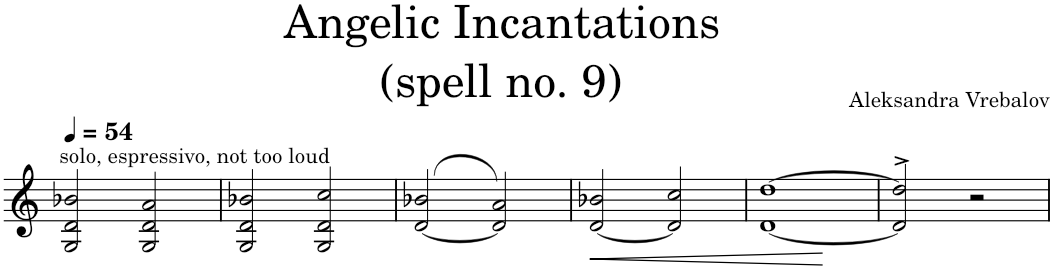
**kern	**dynam
*part1	*part1
*staff1	*staff1
*I"Suka	*
*clefG2	*
*k[]	*
=1	=1
!LO:TX:a:t=solo, espressivo, not too loud	!
2G/ 2d/ 2b-X/	.
2G/ 2d/ 2a/	.
=2	=2
2G/ 2d/ 2b-X/	.
2G/ 2d/ 2cc/	.
=3	=3
([2d/ 2b-X/	.
2d/] 2a/)	.
=4	=4
!	!LO:HP:b
[2d/ 2b-X/	<
2d/] 2cc/	.
=5	=5
[1d [1dd	.
.	[
=6	=6
2d/]^ 2dd/]^	.
2r	.
=	=
*-	*-
